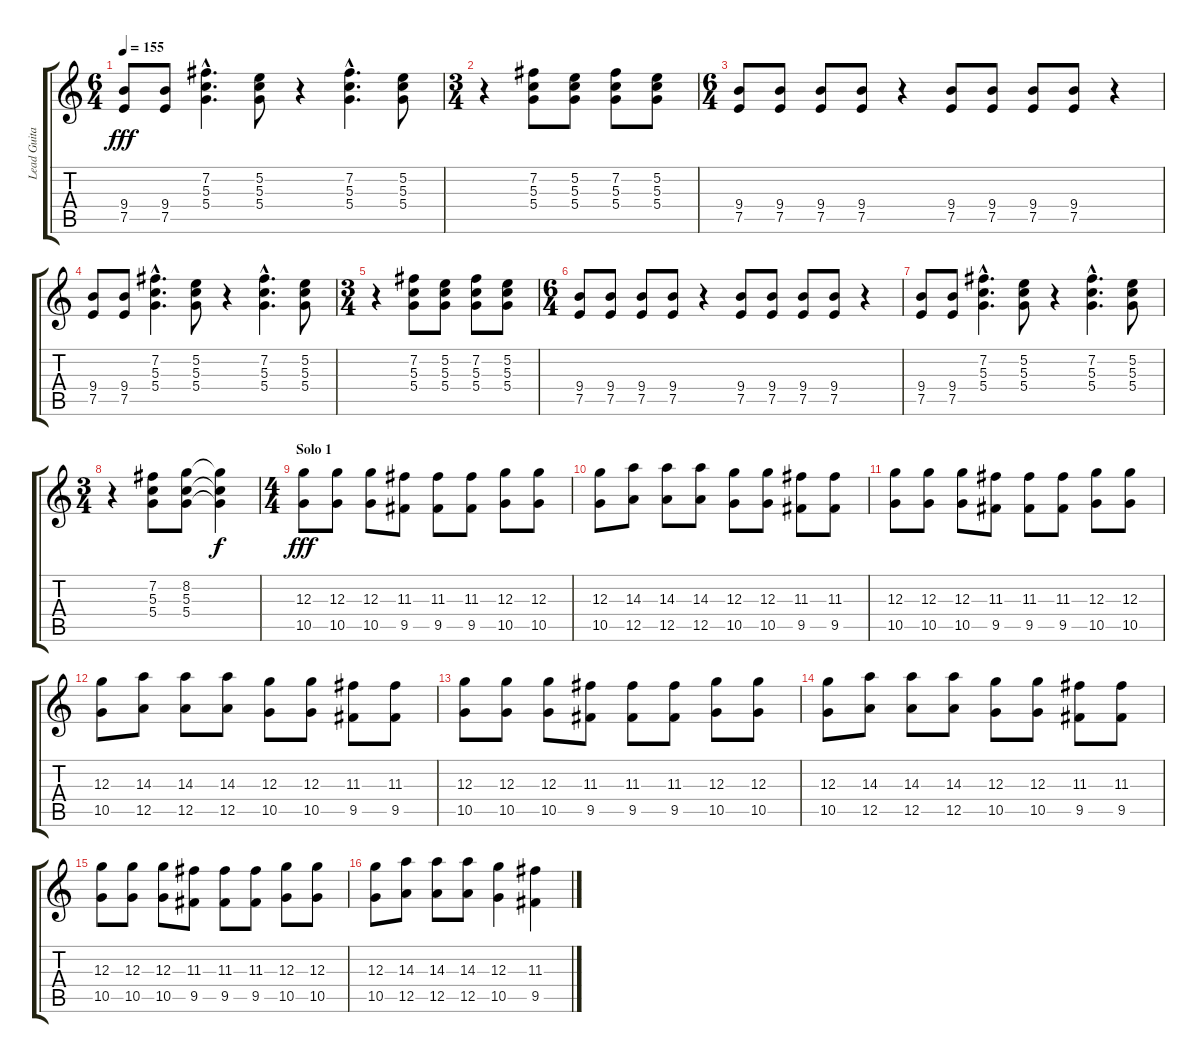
\track ("Lead Guitar" "Lead Guita") {instrument distortionguitar}
\staff {score tabs}
\tuning (E4 B3 G3 D3 A2 E2) {hide}
\ts (6 4)
\tempo 155
\clef g2
\ks c
(9.4 7.5).8{dy fff} (9.4 7.5).8 (7.2{hac} 5.3{hac} 5.4{hac}).4{d} (5.2 5.3 5.4).8 r.4 (7.2{hac} 5.3{hac} 5.4{hac}).4{d} (5.2 5.3 5.4).8 |
\ts (3 4)
r.4 (7.2 5.3 5.4).8 (5.2 5.3 5.4).8 (7.2 5.3 5.4).8 (5.2 5.3 5.4).8 |
\ts (6 4)
(9.4 7.5).8 (9.4 7.5).8 (9.4 7.5).8 (9.4 7.5).8 r.4 (9.4 7.5).8 (9.4 7.5).8 (9.4 7.5).8 (9.4 7.5).8 r.4 |
(9.4 7.5).8 (9.4 7.5).8 (7.2{hac} 5.3{hac} 5.4{hac}).4{d} (5.2 5.3 5.4).8 r.4 (7.2{hac} 5.3{hac} 5.4{hac}).4{d} (5.2 5.3 5.4).8 |
\ts (3 4)
r.4 (7.2 5.3 5.4).8 (5.2 5.3 5.4).8 (7.2 5.3 5.4).8 (5.2 5.3 5.4).8 |
\ts (6 4)
(9.4 7.5).8 (9.4 7.5).8 (9.4 7.5).8 (9.4 7.5).8 r.4 (9.4 7.5).8 (9.4 7.5).8 (9.4 7.5).8 (9.4 7.5).8 r.4 |
(9.4 7.5).8 (9.4 7.5).8 (7.2{hac} 5.3{hac} 5.4{hac}).4{d} (5.2 5.3 5.4).8 r.4 (7.2{hac} 5.3{hac} 5.4{hac}).4{d} (5.2 5.3 5.4).8 |
\ts (3 4)
r.4 (7.2 5.3 5.4).8 (8.2 5.3 5.4).8 (8.2{t} 5.3{t} 5.4{t}).4{dy f} |
\ts (4 4)
\section ("" "Solo 1")
(12.3 10.5).8{dy fff} (12.3 10.5).8 (12.3 10.5).8 (11.3 9.5).8 (11.3 9.5).8 (11.3 9.5).8 (12.3 10.5).8 (12.3 10.5).8 |
(12.3 10.5).8 (14.3 12.5).8 (14.3 12.5).8 (14.3 12.5).8 (12.3 10.5).8 (12.3 10.5).8 (11.3 9.5).8 (11.3 9.5).8 |
(12.3 10.5).8 (12.3 10.5).8 (12.3 10.5).8 (11.3 9.5).8 (11.3 9.5).8 (11.3 9.5).8 (12.3 10.5).8 (12.3 10.5).8 |
(12.3 10.5).8 (14.3 12.5).8 (14.3 12.5).8 (14.3 12.5).8 (12.3 10.5).8 (12.3 10.5).8 (11.3 9.5).8 (11.3 9.5).8 |
(12.3 10.5).8 (12.3 10.5).8 (12.3 10.5).8 (11.3 9.5).8 (11.3 9.5).8 (11.3 9.5).8 (12.3 10.5).8 (12.3 10.5).8 |
(12.3 10.5).8 (14.3 12.5).8 (14.3 12.5).8 (14.3 12.5).8 (12.3 10.5).8 (12.3 10.5).8 (11.3 9.5).8 (11.3 9.5).8 |
(12.3 10.5).8 (12.3 10.5).8 (12.3 10.5).8 (11.3 9.5).8 (11.3 9.5).8 (11.3 9.5).8 (12.3 10.5).8 (12.3 10.5).8 |
(12.3 10.5).8 (14.3 12.5).8 (14.3 12.5).8 (14.3 12.5).8 (12.3 10.5).4 (11.3 9.5).4
